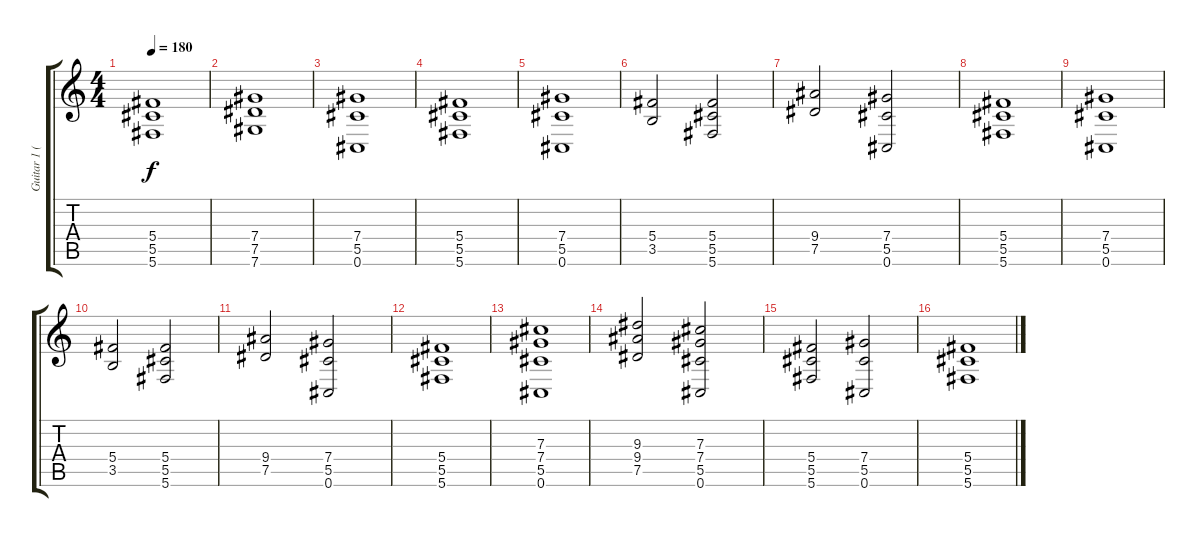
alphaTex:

\track ("Guitar 1 (Lowest dropped to C#) " "Guitar 1 (") {instrument distortionguitar}
\staff {score tabs}
\tuning (Eb4 Bb3 Gb3 Db3 Ab2 Db2) {hide}
\ts (4 4)
\tempo 180
\clef g2
\ks c
(5.4 5.5 5.6).1{dy f} |
(7.4 7.5 7.6).1 |
(7.4 5.5 0.6).1 |
(5.4 5.5 5.6).1 |
(7.4 5.5 0.6).1 |
(5.4 3.5).2 (5.4 5.5 5.6).2 |
(9.4 7.5).2 (7.4 5.5 0.6).2 |
(5.4 5.5 5.6).1 |
(7.4 5.5 0.6).1 |
(5.4 3.5).2 (5.4 5.5 5.6).2 |
(9.4 7.5).2 (7.4 5.5 0.6).2 |
(5.4 5.5 5.6).1 |
(7.3 7.4 5.5 0.6).1 |
(9.3 9.4 7.5).2 (7.3 7.4 5.5 0.6).2 |
(5.4 5.5 5.6).2 (7.4 5.5 0.6).2 |
(5.4 5.5 5.6).1
